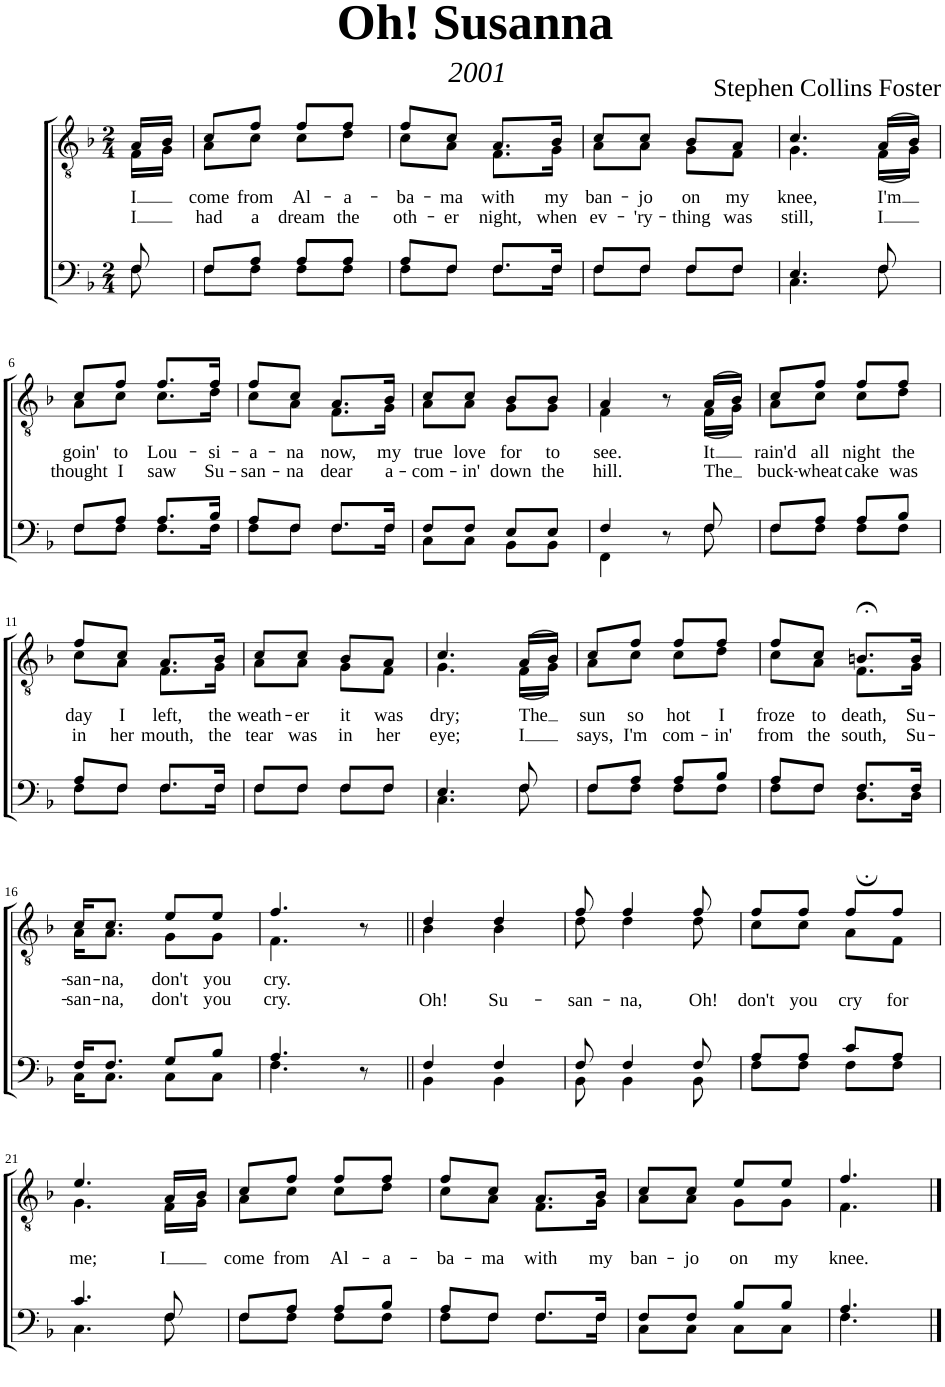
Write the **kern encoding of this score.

**kern	**kern	**text	**text
*part2	*part1	*part1	*part1
*staff2	*staff1	*staff1	*staff1
*I"Piano	*I"Piano	*	*
*I'Pno	*I'Pno	*	*
*clefF4	*clefGv2	*	*
*k[b-]	*k[b-]	*	*
*M2/4	*M2/4	*	*
=1	=1	=1	=1
*^	*	*	*
!	!	!	!LO:LY:b	!LO:LY:b
*	*	*^	*	*
8F/	8F\	16A/LL	16F\LL	I	I
.	.	16B-/JJ	16G\JJ	.	.
=2	=2	=2	=2	=2	=2
!	!	!	!	!LO:LY:b	!LO:LY:b
8F/L	8F\L	8c/L	8A\L	come	had
!	!	!	!	!LO:LY:b	!LO:LY:b
8A/J	8F\J	8f/J	8c\J	from	a
!	!	!	!	!LO:LY:b	!LO:LY:b
8A/L	8F\L	8f/L	8c\L	Al-	dream
!	!	!	!	!LO:LY:b	!LO:LY:b
8A/J	8F\J	8f/J	8d\J	-a-	the
=3	=3	=3	=3	=3	=3
!	!	!	!	!LO:LY:b	!LO:LY:b
8A/L	8F\L	8f/L	8c\L	-ba-	oth-
!	!	!	!	!LO:LY:b	!LO:LY:b
8F/J	8F\J	8c/J	8A\J	-ma	-er
!	!	!	!	!LO:LY:b	!LO:LY:b
8.F/L	8.F\L	8.A/L	8.F\L	with	night,
!	!	!	!	!LO:LY:b	!LO:LY:b
16F/Jk	16F\Jk	16B-/Jk	16G\Jk	my	when
=4	=4	=4	=4	=4	=4
!	!	!	!	!LO:LY:b	!LO:LY:b
8F/L	8F\L	8c/L	8A\L	ban-	ev-
!	!	!	!	!LO:LY:b	!LO:LY:b
8F/J	8F\J	8c/J	8A\J	-jo	-'ry-
!	!	!	!	!LO:LY:b	!LO:LY:b
8F/L	8F\L	8B-/L	8G\L	on	-thing
!	!	!	!	!LO:LY:b	!LO:LY:b
8F/J	8F\J	8A/J	8F\J	my	was
=5	=5	=5	=5	=5	=5
!	!	!	!	!LO:LY:b	!LO:LY:b
4.E/	4.C\	4.c/	4.G\	knee,	still,
!	!	!	!	!LO:LY:b	!LO:LY:b
8F/	8F\	(16A/LL	(16F\LL	I'm	I
.	.	16B-/JJ)	16G\JJ)	.	.
!!LO:LB:g=z	!!
=6	=6	=6	=6	=6	=6
!	!	!	!	!LO:LY:b	!LO:LY:b
8F/L	8F\L	8c/L	8A\L	goin'	thought
!	!	!	!	!LO:LY:b	!LO:LY:b
8A/J	8F\J	8f/J	8c\J	to	I
!	!	!	!	!LO:LY:b	!LO:LY:b
8.A/L	8.F\L	8.f/L	8.c\L	Lou-	saw
!	!	!	!	!LO:LY:b	!LO:LY:b
16B-/Jk	16F\Jk	16f/Jk	16d\Jk	-si-	Su-
=7	=7	=7	=7	=7	=7
!	!	!	!	!LO:LY:b	!LO:LY:b
8A/L	8F\L	8f/L	8c\L	-a-	-san-
!	!	!	!	!LO:LY:b	!LO:LY:b
8F/J	8F\J	8c/J	8A\J	-na	-na
!	!	!	!	!LO:LY:b	!LO:LY:b
8.F/L	8.F\L	8.A/L	8.F\L	now,	dear
!	!	!	!	!LO:LY:b	!LO:LY:b
16F/Jk	16F\Jk	16B-/Jk	16G\Jk	my	a-
=8	=8	=8	=8	=8	=8
!	!	!	!	!LO:LY:b	!LO:LY:b
8F/L	8C\L	8c/L	8A\L	true	-com-
!	!	!	!	!LO:LY:b	!LO:LY:b
8F/J	8C\J	8c/J	8A\J	love	-in'
!	!	!	!	!LO:LY:b	!LO:LY:b
8E/L	8BB-\L	8B-/L	8G\L	for	down
!	!	!	!	!LO:LY:b	!LO:LY:b
8E/J	8BB-\J	8B-/J	8G\J	to	the
=9	=9	=9	=9	=9	=9
!	!	!	!	!LO:LY:b	!LO:LY:b
4F/	4FF\	4A/	4F\	see.	hill.
8r	8ryy	8r	8ryy	.	.
!	!	!	!	!LO:LY:b	!LO:LY:b
8F/	8F\	(16A/LL	(16F\LL	It	The
.	.	16B-/JJ)	16G\JJ)	.	.
=10	=10	=10	=10	=10	=10
!	!	!	!	!LO:LY:b	!LO:LY:b
8F/L	8F\L	8c/L	8A\L	rain'd	buck-
!	!	!	!	!LO:LY:b	!LO:LY:b
8A/J	8F\J	8f/J	8c\J	all	-wheat
!	!	!	!	!LO:LY:b	!LO:LY:b
8A/L	8F\L	8f/L	8c\L	night	cake
!	!	!	!	!LO:LY:b	!LO:LY:b
8B-/J	8F\J	8f/J	8d\J	the	was
!!LO:LB:g=z	!!
=11	=11	=11	=11	=11	=11
!	!	!	!	!LO:LY:b	!LO:LY:b
8A/L	8F\L	8f/L	8c\L	day	in
!	!	!	!	!LO:LY:b	!LO:LY:b
8F/J	8F\J	8c/J	8A\J	I	her
!	!	!	!	!LO:LY:b	!LO:LY:b
8.F/L	8.F\L	8.A/L	8.F\L	left,	mouth,
!	!	!	!	!LO:LY:b	!LO:LY:b
16F/Jk	16F\Jk	16B-/Jk	16G\Jk	the	the
=12	=12	=12	=12	=12	=12
!	!	!	!	!LO:LY:b	!LO:LY:b
8F/L	8F\L	8c/L	8A\L	weath-	tear
!	!	!	!	!LO:LY:b	!LO:LY:b
8F/J	8F\J	8c/J	8A\J	-er	was
!	!	!	!	!LO:LY:b	!LO:LY:b
8F/L	8F\L	8B-/L	8G\L	it	in
!	!	!	!	!LO:LY:b	!LO:LY:b
8F/J	8F\J	8A/J	8F\J	was	her
=13	=13	=13	=13	=13	=13
!	!	!	!	!LO:LY:b	!LO:LY:b
4.E/	4.C\	4.c/	4.G\	dry;	eye;
!	!	!	!	!LO:LY:b	!LO:LY:b
8F/	8F\	(16A/LL	(16F\LL	The	I
.	.	16B-/JJ)	16G\JJ)	.	.
=14	=14	=14	=14	=14	=14
!	!	!	!	!LO:LY:b	!LO:LY:b
8F/L	8F\L	8c/L	8A\L	sun	says,
!	!	!	!	!LO:LY:b	!LO:LY:b
8A/J	8F\J	8f/J	8c\J	so	I'm
!	!	!	!	!LO:LY:b	!LO:LY:b
8A/L	8F\L	8f/L	8c\L	hot	com-
!	!	!	!	!LO:LY:b	!LO:LY:b
8B-/J	8F\J	8f/J	8d\J	I	-in'
=15	=15	=15	=15	=15	=15
!	!	!	!	!LO:LY:b	!LO:LY:b
8A/L	8F\L	8f/L	8c\L	froze	from
!	!	!	!	!LO:LY:b	!LO:LY:b
8F/J	8F\J	8c/J	8A\J	to	the
!	!	!	!	!LO:LY:b	!LO:LY:b
8.F/L	8.D;\L	8.Bn;</L	8.F\L	death,	south,
!	!	!	!	!LO:LY:b	!LO:LY:b
16F/Jk	16D\Jk	16B/Jk	16G\Jk	Su-	Su-
!!LO:LB:g=z	!!
=16	=16	=16	=16	=16	=16
!	!	!	!	!LO:LY:b	!LO:LY:b
16F/KL	16C\KL	16c/KL	16A\KL	-san-	-san-
!	!	!	!	!LO:LY:b	!LO:LY:b
8.F/J	8.C\J	8.c/J	8.A\J	-na,	-na,
!	!	!	!	!LO:LY:b	!LO:LY:b
8G/L	8C\L	8e/L	8G\L	don't	don't
!	!	!	!	!LO:LY:b	!LO:LY:b
8B-/J	8C\J	8e/J	8G\J	you	you
=17	=17	=17	=17	=17	=17
!	!	!	!	!LO:LY:b	!LO:LY:b
4.A/	4.F\	4.f/	4.F\	cry.	cry.
8r	8ryy	8r	8ryy	.	.
=18||	=18||	=18||	=18||	=18||	=18||
!	!	!	!	!LO:LY:b	!
4F/	4BB-\	4d/	4B-\	Oh!	.
!	!	!	!	!LO:LY:b	!
4F/	4BB-\	4d/	4B-\	Su-	.
=19	=19	=19	=19	=19	=19
!	!	!	!	!LO:LY:b	!
8F/	8BB-\	8f/	8d\	-san-	.
!	!	!	!	!LO:LY:b	!
4F/	4BB-\	4f/	4d\	-na,	.
!	!	!	!	!LO:LY:b	!
8F/	8BB-\	8f/	8d\	Oh!	.
=20	=20	=20	=20	=20	=20
!	!	!	!	!LO:LY:b	!
8A/L	8F\L	8f/L	8c\L	don't	.
!	!	!	!	!LO:LY:b	!
8A/J	8F\J	8f/J	8c\J	you	.
!	!	!	!	!LO:LY:b	!
8c/L	8F\L	8f/L	8A\L	cry	.
!	!	!	!	!LO:LY:b	!
8A/J	8F\J	8f/J	8F\J	for	.
!!LO:LB:g=z	!!
=21	=21	=21	=21	=21	=21
!	!	!	!	!LO:LY:b	!
4.c/	4.C\	4.e/	4.G\	me;	.
!	!	!	!	!LO:LY:b	!
8F/	8F\	16A/LL	16F\LL	I	.
.	.	16B-/JJ	16G\JJ	.	.
=22	=22	=22	=22	=22	=22
!	!	!	!	!LO:LY:b	!
8F/L	8F\L	8c/L	8A\L	come	.
!	!	!	!	!LO:LY:b	!
8A/J	8F\J	8f/J	8c\J	from	.
!	!	!	!	!LO:LY:b	!
8A/L	8F\L	8f/L	8c\L	Al-	.
!	!	!	!	!LO:LY:b	!
8B-/J	8F\J	8f/J	8d\J	-a-	.
=23	=23	=23	=23	=23	=23
!	!	!	!	!LO:LY:b	!
8A/L	8F\L	8f/L	8c\L	-ba-	.
!	!	!	!	!LO:LY:b	!
8F/J	8F\J	8c/J	8A\J	-ma	.
!	!	!	!	!LO:LY:b	!
8.F/L	8.F\L	8.A/L	8.F\L	with	.
!	!	!	!	!LO:LY:b	!
16F/Jk	16F\Jk	16B-/Jk	16G\Jk	my	.
=24	=24	=24	=24	=24	=24
!	!	!	!	!LO:LY:b	!
8F/L	8C\L	8c/L	8A\L	ban-	.
!	!	!	!	!LO:LY:b	!
8F/J	8C\J	8c/J	8A\J	-jo	.
!	!	!	!	!LO:LY:b	!
8B-/L	8C\L	8e/L	8G\L	on	.
!	!	!	!	!LO:LY:b	!
8B-/J	8C\J	8e/J	8G\J	my	.
=25	=25	=25	=25	=25	=25
!	!	!	!	!LO:LY:b	!
4.A/	4.F\	4.f/	4.F\	knee.	.
*v	*v	*	*	*	*
*	*v	*v	*	*
==	==	==	==
*-	*-	*-	*-
